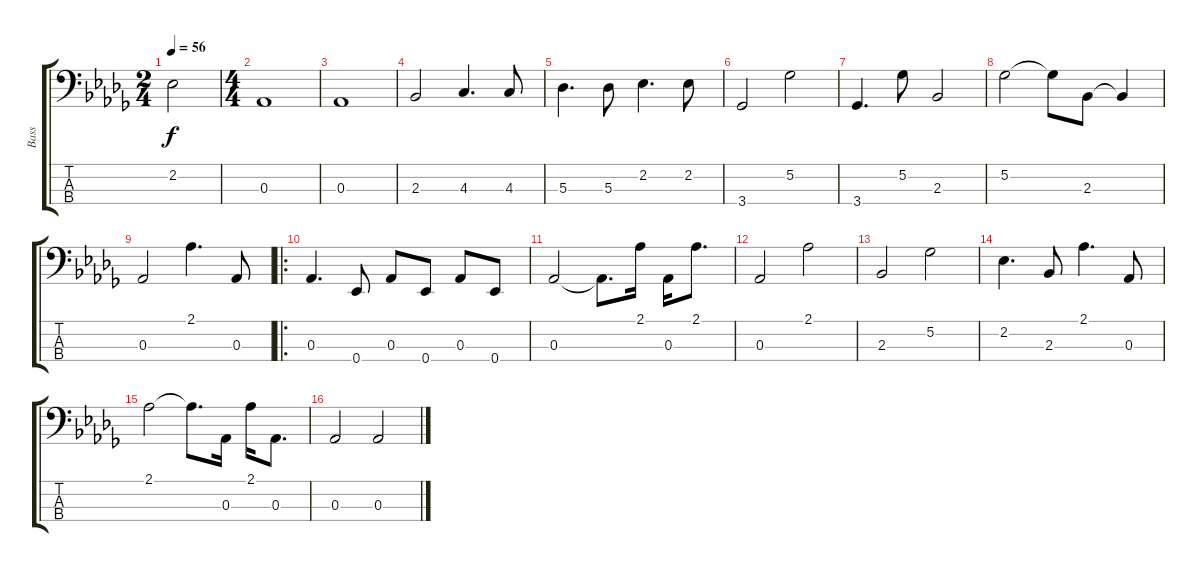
\track ("Bass" "Bass") {instrument fretlessbass}
\staff {score tabs}
\tuning (Gb2 Db2 Ab1 Eb1) {hide}
\ts (2 4)
\tempo 56
\clef f4
\ks bbminor
2.2.2{dy f} |
\ts (4 4)
0.3.1 |
0.3.1 |
2.3.2 4.3.4{d} 4.3.8 |
5.3.4{d} 5.3.8 2.2.4{d} 2.2.8 |
3.4.2 5.2.2 |
3.4.4{d} 5.2.8 2.3.2 |
5.2.2 5.2{t}.8 2.3.8 2.3{t}.4 |
0.3.2 2.1.4{d} 0.3.8 |
\ro
0.3.4{d} 0.4.8 0.3.8 0.4.8 0.3.8 0.4.8 |
0.3.2 0.3{t}.8{d} 2.1.16 0.3.16 2.1.8{d} |
0.3.2 2.1.2 |
2.3.2 5.2.2 |
2.2.4{d} 2.3.8 2.1.4{d} 0.3.8 |
2.1.2 2.1{t}.8{d} 0.3.16 2.1.16 0.3.8{d} |
0.3.2 0.3.2
